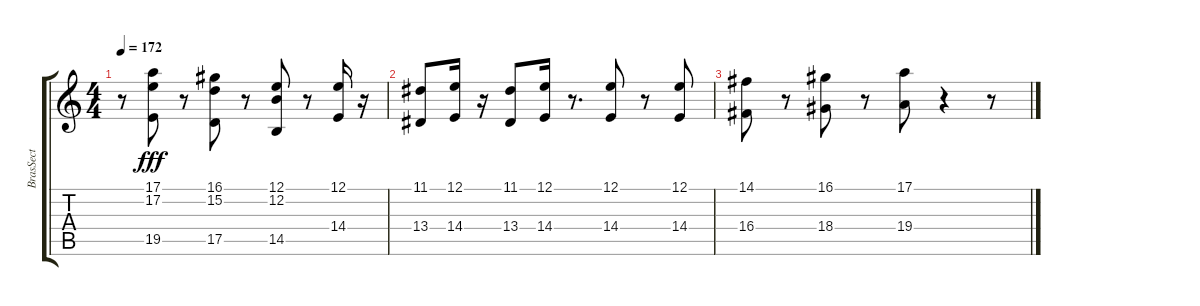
\track ("BrasSect" "BrasSect") {instrument brasssection}
\staff {score tabs}
\tuning (E4 B3 G3 D3 A2 E2) {hide}
\ts (4 4)
\tempo 172
\clef g2
\ks c
r.8{dy fff} (17.1 17.2 19.5).8 r.8 (16.1 15.2 17.5).8 r.8 (12.1 12.2 14.5).8 r.8 (12.1 14.4).16 r.16 |
(11.1 13.4).8 (12.1 14.4).16 r.16 (11.1 13.4).8 (12.1 14.4).16 r.8{d} (12.1 14.4).8 r.8 (12.1 14.4).8 |
(14.1 16.4).8 r.8 (16.1 18.4).8 r.8 (17.1 19.4).8 r.4 r.8
